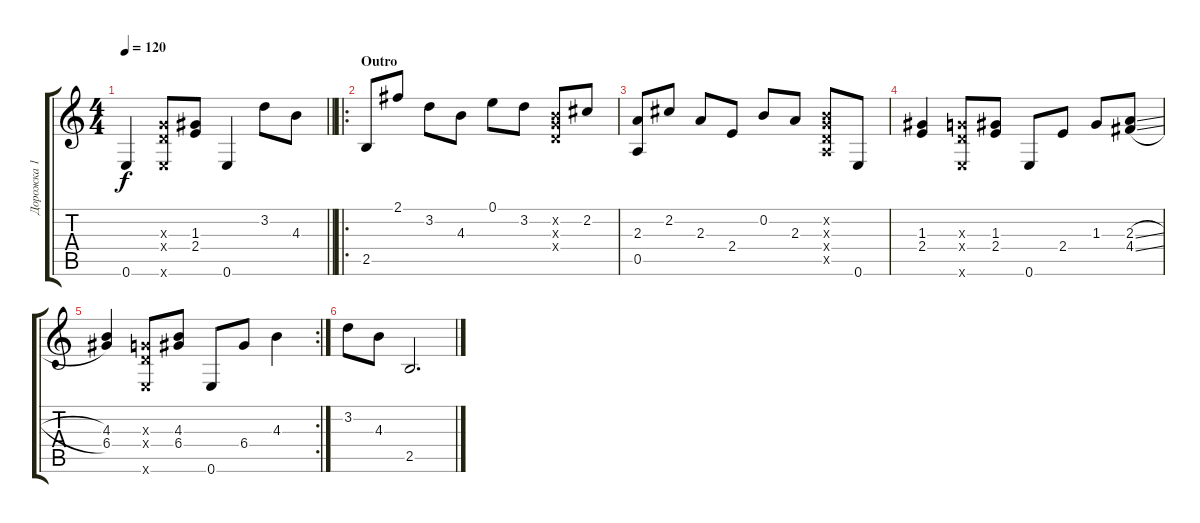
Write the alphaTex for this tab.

\track ("Дорожка 1" "Дорожка 1") {instrument acousticguitarsteel}
\staff {score tabs}
\tuning (E4 B3 G3 D3 A2 E2) {hide}
\ts (4 4)
\tempo 120
\clef g2
\barLineRight lightlight
\ks c
0.6.4{dy f} (0.3{x} 0.4{x} 0.6{x}).8 (1.3 2.4).8 0.6.4 3.2.8 4.3.8 |
\ro
\section ("" "Outro")
2.5.8 2.1.8 3.2.8 4.3.8 0.1.8 3.2.8 (0.2{x} 0.3{x} 0.4{x}).8 2.2.8 |
(2.3 0.5).8 2.2.8 2.3.8 2.4.8 0.2.8 2.3.8 (0.2{x} 0.3{x} 0.4{x} 0.5{x}).8 0.6.8 |
(1.3 2.4).4 (0.3{x} 0.4{x} 0.6{x}).8 (1.3 2.4).8 0.6.8 2.4.8 1.3.8 (2.3{sl} 4.4{sl}).8 |
\rc 2
(4.3 6.4).4 (0.3{x} 0.4{x} 0.6{x}).8 (4.3 6.4).8 0.6.8 6.4.8 4.3.4 |
3.2.8 4.3.8 2.5.2{d}
